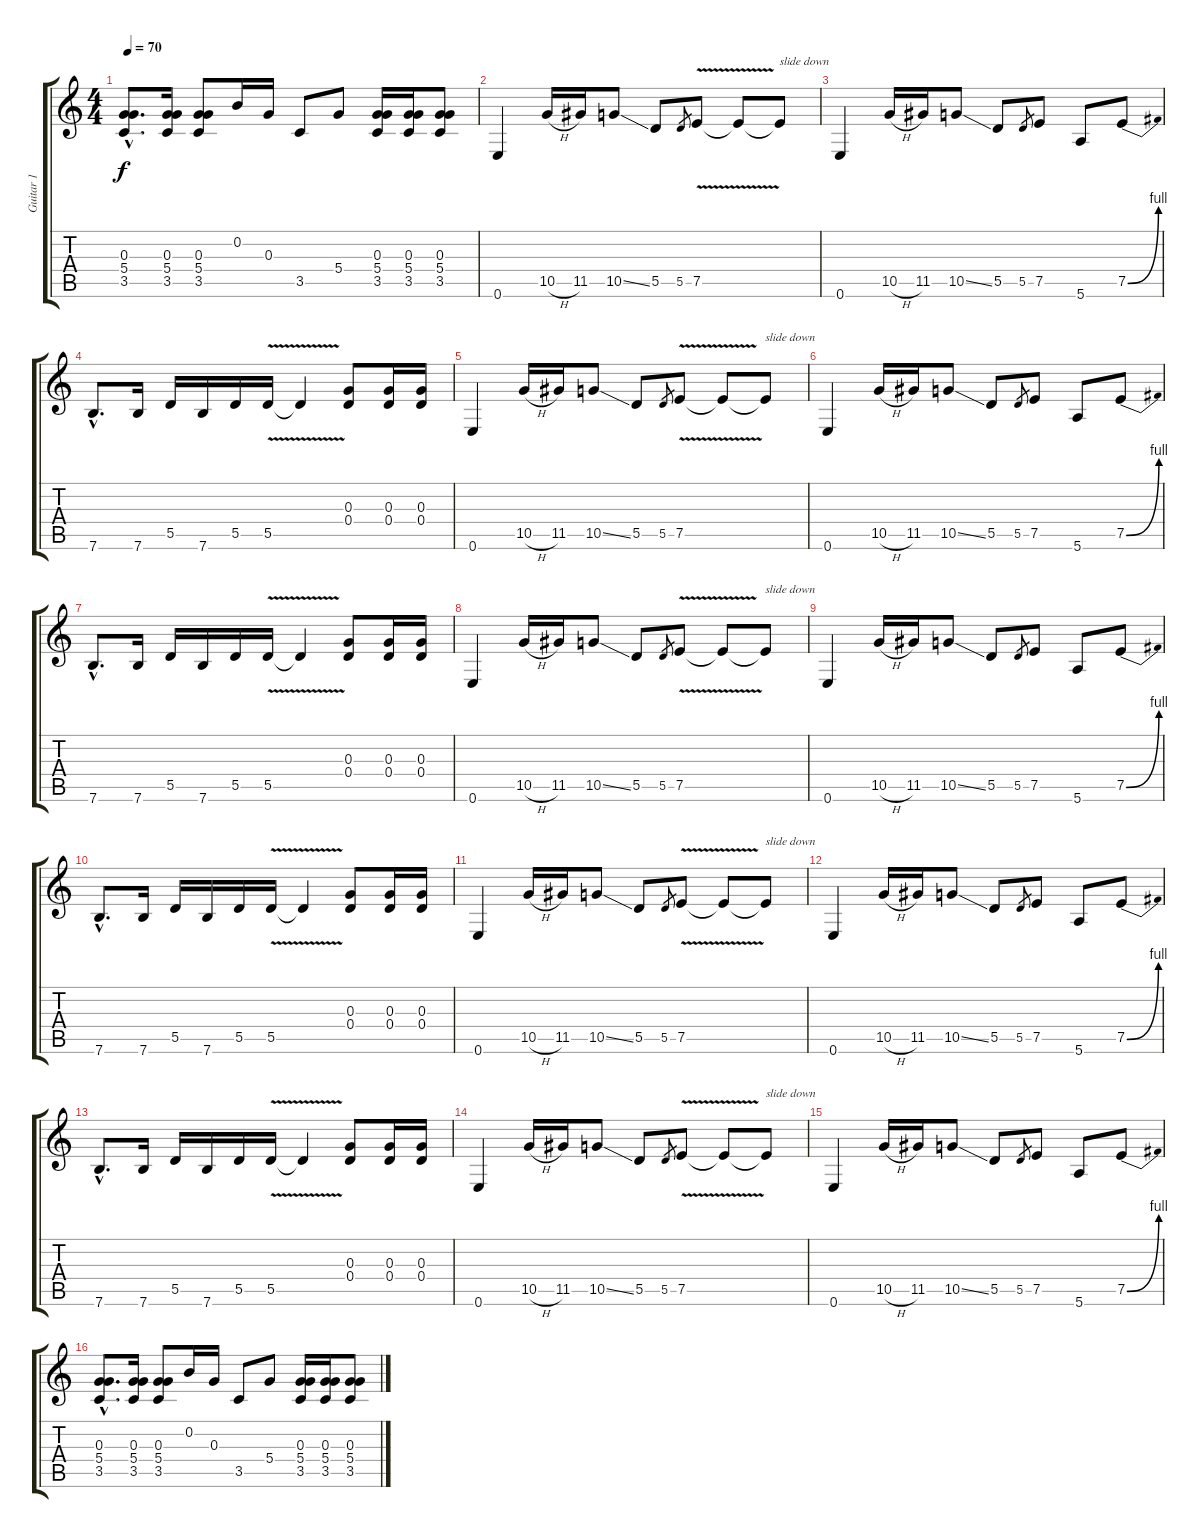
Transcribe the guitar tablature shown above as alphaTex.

\track ("Guitar 1" "Guitar 1") {instrument overdrivenguitar}
\staff {score tabs}
\tuning (E4 B3 G3 D3 A2 E2) {hide}
\ts (4 4)
\tempo 70
\clef g2
\ks c
(0.3{hac} 5.4{hac} 3.5{hac}).8{d dy f} (0.3 5.4 3.5).16 (0.3 5.4 3.5).8 0.2.16 0.3.16 3.5.8 5.4.8 (0.3 5.4 3.5).16 (0.3 5.4 3.5).16 (0.3 5.4 3.5).8 |
0.6.4 10.5{h}.16 11.5.16 10.5{ss}.8 5.5.8 5.5.8{gr} 7.5{v}.8 7.5{t}.8 7.5{t}.8{txt "slide down"} |
0.6.4 10.5{h}.16 11.5.16 10.5{ss}.8 5.5.8 5.5.8{gr} 7.5.8 5.6.8 7.5{be (bend 0 0 60 4)}.8 |
7.6{hac}.8{d} 7.6.16 5.5.16 7.6.16 5.5.16 5.5{v}.16 5.5{t}.4 (0.3 0.4).8 (0.3 0.4).16 (0.3 0.4).16 |
0.6.4 10.5{h}.16 11.5.16 10.5{ss}.8 5.5.8 5.5.8{gr} 7.5{v}.8 7.5{t}.8 7.5{t}.8{txt "slide down"} |
0.6.4 10.5{h}.16 11.5.16 10.5{ss}.8 5.5.8 5.5.8{gr} 7.5.8 5.6.8 7.5{be (bend 0 0 60 4)}.8 |
7.6{hac}.8{d} 7.6.16 5.5.16 7.6.16 5.5.16 5.5{v}.16 5.5{t}.4 (0.3 0.4).8 (0.3 0.4).16 (0.3 0.4).16 |
0.6.4 10.5{h}.16 11.5.16 10.5{ss}.8 5.5.8 5.5.8{gr} 7.5{v}.8 7.5{t}.8 7.5{t}.8{txt "slide down"} |
0.6.4 10.5{h}.16 11.5.16 10.5{ss}.8 5.5.8 5.5.8{gr} 7.5.8 5.6.8 7.5{be (bend 0 0 60 4)}.8 |
7.6{hac}.8{d} 7.6.16 5.5.16 7.6.16 5.5.16 5.5{v}.16 5.5{t}.4 (0.3 0.4).8 (0.3 0.4).16 (0.3 0.4).16 |
0.6.4 10.5{h}.16 11.5.16 10.5{ss}.8 5.5.8 5.5.8{gr} 7.5{v}.8 7.5{t}.8 7.5{t}.8{txt "slide down"} |
0.6.4 10.5{h}.16 11.5.16 10.5{ss}.8 5.5.8 5.5.8{gr} 7.5.8 5.6.8 7.5{be (bend 0 0 60 4)}.8 |
7.6{hac}.8{d} 7.6.16 5.5.16 7.6.16 5.5.16 5.5{v}.16 5.5{t}.4 (0.3 0.4).8 (0.3 0.4).16 (0.3 0.4).16 |
0.6.4 10.5{h}.16 11.5.16 10.5{ss}.8 5.5.8 5.5.8{gr} 7.5{v}.8 7.5{t}.8 7.5{t}.8{txt "slide down"} |
0.6.4 10.5{h}.16 11.5.16 10.5{ss}.8 5.5.8 5.5.8{gr} 7.5.8 5.6.8 7.5{be (bend 0 0 60 4)}.8 |
(0.3{hac} 5.4{hac} 3.5{hac}).8{d} (0.3 5.4 3.5).16 (0.3 5.4 3.5).8 0.2.16 0.3.16 3.5.8 5.4.8 (0.3 5.4 3.5).16 (0.3 5.4 3.5).16 (0.3 5.4 3.5).8
